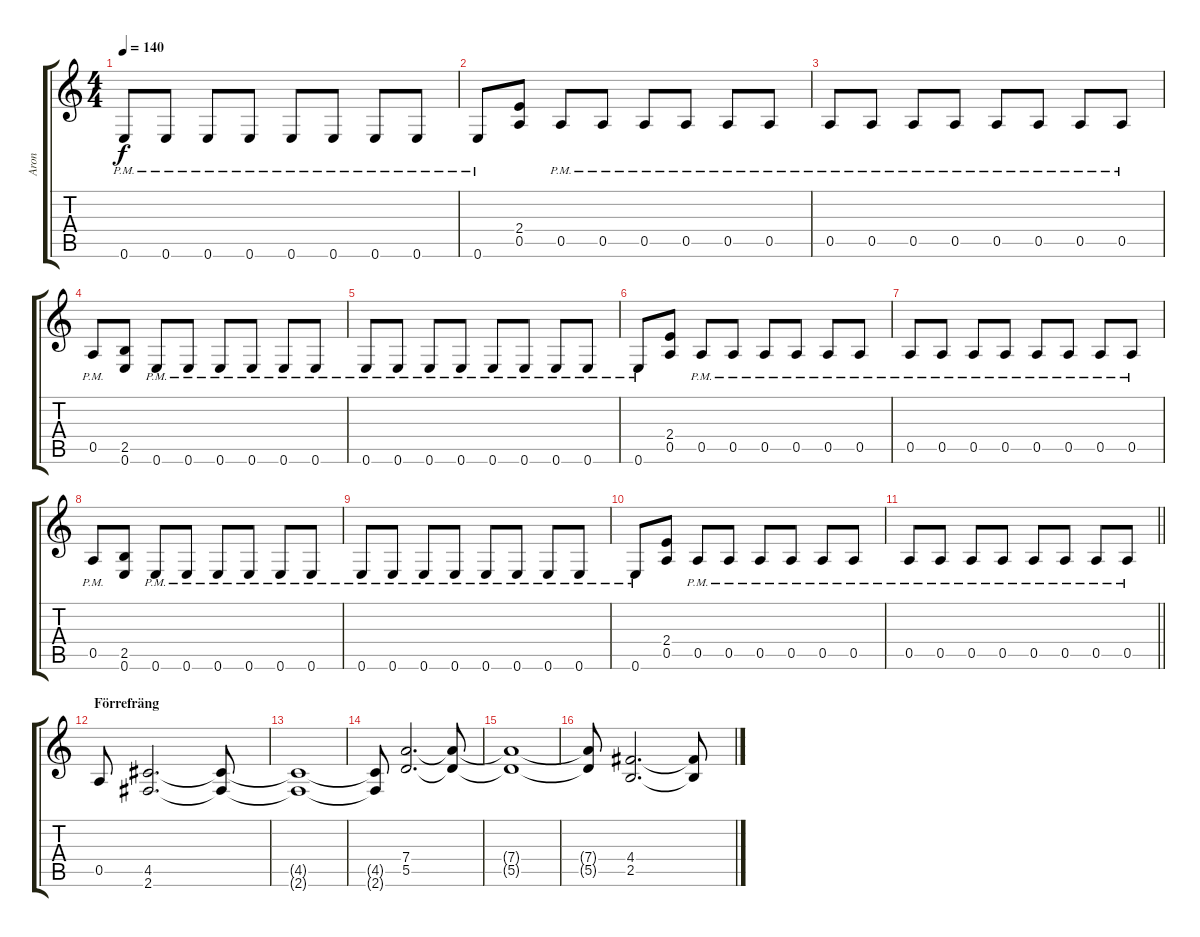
\track ("Aron" "Aron") {instrument distortionguitar}
\staff {score tabs}
\tuning (E4 B3 G3 D3 A2 E2) {hide}
\ts (4 4)
\tempo 140
\clef g2
\ks c
0.6{pm}.8{dy f} 0.6{pm}.8 0.6{pm}.8 0.6{pm}.8 0.6{pm}.8 0.6{pm}.8 0.6{pm}.8 0.6{pm}.8 |
0.6{pm}.8 (2.4 0.5).8 0.5{pm}.8 0.5{pm}.8 0.5{pm}.8 0.5{pm}.8 0.5{pm}.8 0.5{pm}.8 |
0.5{pm}.8 0.5{pm}.8 0.5{pm}.8 0.5{pm}.8 0.5{pm}.8 0.5{pm}.8 0.5{pm}.8 0.5{pm}.8 |
0.5{pm}.8 (2.5 0.6).8 0.6{pm}.8 0.6{pm}.8 0.6{pm}.8 0.6{pm}.8 0.6{pm}.8 0.6{pm}.8 |
0.6{pm}.8 0.6{pm}.8 0.6{pm}.8 0.6{pm}.8 0.6{pm}.8 0.6{pm}.8 0.6{pm}.8 0.6{pm}.8 |
0.6{pm}.8 (2.4 0.5).8 0.5{pm}.8 0.5{pm}.8 0.5{pm}.8 0.5{pm}.8 0.5{pm}.8 0.5{pm}.8 |
0.5{pm}.8 0.5{pm}.8 0.5{pm}.8 0.5{pm}.8 0.5{pm}.8 0.5{pm}.8 0.5{pm}.8 0.5{pm}.8 |
0.5{pm}.8 (2.5 0.6).8 0.6{pm}.8 0.6{pm}.8 0.6{pm}.8 0.6{pm}.8 0.6{pm}.8 0.6{pm}.8 |
0.6{pm}.8 0.6{pm}.8 0.6{pm}.8 0.6{pm}.8 0.6{pm}.8 0.6{pm}.8 0.6{pm}.8 0.6{pm}.8 |
0.6{pm}.8 (2.4 0.5).8 0.5{pm}.8 0.5{pm}.8 0.5{pm}.8 0.5{pm}.8 0.5{pm}.8 0.5{pm}.8 |
\barLineRight lightlight
0.5{pm}.8 0.5{pm}.8 0.5{pm}.8 0.5{pm}.8 0.5{pm}.8 0.5{pm}.8 0.5{pm}.8 0.5{pm}.8 |
\section ("" "Förrefräng")
0.5.8 (4.5 2.6).2{d} (4.5{t} 2.6{t}).8 |
(4.5{t} 2.6{t}).1 |
(4.5{t} 2.6{t}).8 (7.4 5.5).2{d} (7.4{t} 5.5{t}).8 |
(7.4{t} 5.5{t}).1 |
(7.4{t} 5.5{t}).8 (4.4 2.5).2{d} (4.4{t} 2.5{t}).8
